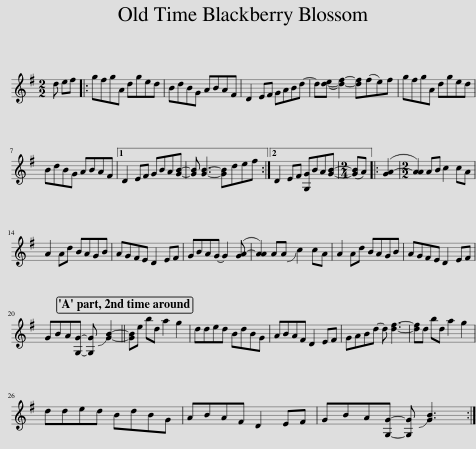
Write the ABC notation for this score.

X:1
L:1/8
M:2/2
I:linebreak $
K:G
V:1 treble
V:1
 d ef |: gfgA dged | BdBG ABAF | D2 EF GABd- | d([d-e] [df]2-) [df](fe)f | %5
 gfgA dged |$ BdBG ABAF |1 D2 EF GBA[GB]- | [GB] [GB]3- [GB]def :|2 D2 EF [G,G]BA[GB]- | %10
[M:2/4] ([GB]A) |: ([GA-]2 |[M:2/2] [AA]2) AB c2 cA |$ A2 Ad BAGB | AGFE D2 EF | %15
 GBAG- G2 ([GA-] | [AA]2) AA !slide!c2 cA | A2 Ad BAGB | AGFE D2 EF |$ GBA[G,G]- [G,G] !slide![GB]2- || %20
 [GB]e bd a2 g2 | dded BdBG | ABAF D2 EF | GABd- d [df]3- | [df]d bd a2 g2 |$ %25
 dded BdBG | ABAF D2 EF | GBA[G,G]- [G,G] !slide![GB]3 :| %28
